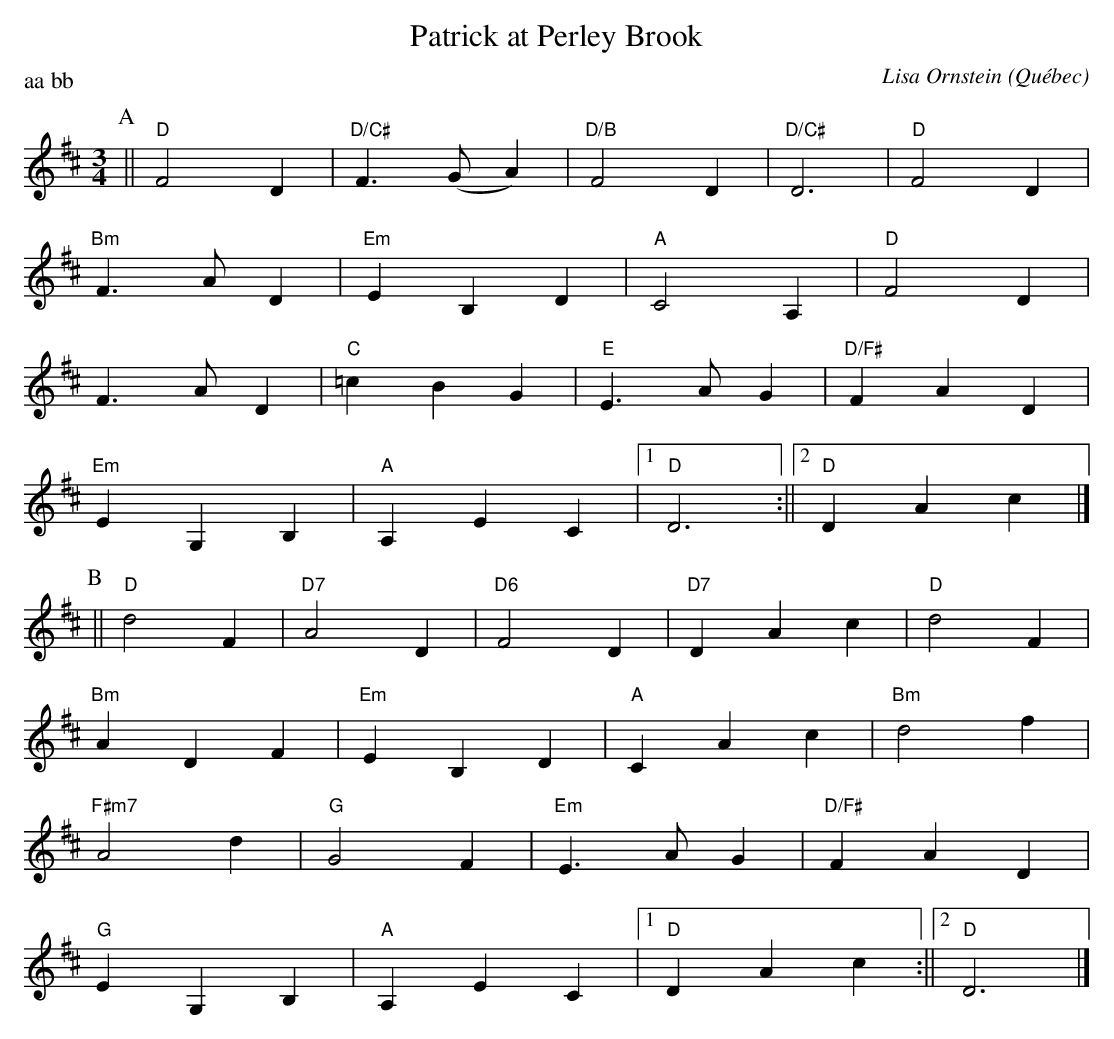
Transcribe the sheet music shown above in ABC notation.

X:1
T:Patrick at Perley Brook
C:Lisa Ornstein
O:Québec
P:aa bb
M:3/4
L:1/4
K:Dmaj
P:A
|| "D" F2 D | "D/C#" F3/2 (G/ A) | "D/B" F2 D | "D/C#" D3 | "D" F2 D |
"Bm" F3/2 A/ D | "Em" E B, D | "A" C2 A, | "D" F2 D |
F3/2 A/ D | "C" =c B G | "E" E3/2 A/ G | "D/F#" F A D |
"Em" E G, B, | "A" A, E C |1 "D" D3 :||2 "D" D A c |]
P:B
|| "D" d2 F | "D7" A2 D | "D6" F2 D | "D7"D A c | "D" d2 F |
"Bm" A D F | "Em" E B, D | "A" C A c | "Bm" d2 f |
"F#m7" A2 d | "G" G2 F | "Em" E3/2 A/ G | "D/F#" F A D |
"G" E G, B, | "A" A, E C |1 "D" D A c :||2 "D" D3 |]
